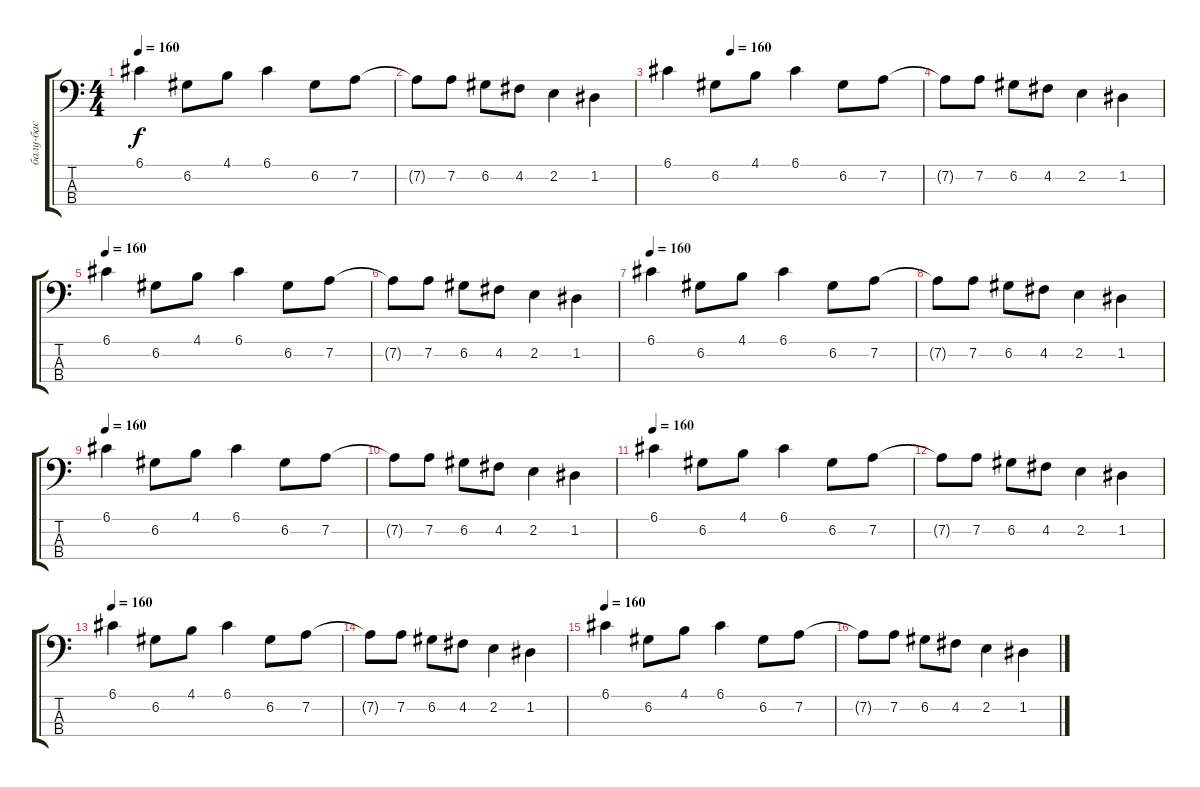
\track ("балу-бас" "балу-бас") {instrument electricbassfinger}
\staff {score tabs}
\tuning (G2 D2 A1 E1) {hide}
\ts (4 4)
\tempo 160
\clef f4
\ks c
6.1.4{dy f instrument electricbassfinger} 6.2.8 4.1.8 6.1.4 6.2.8 7.2.8 |
7.2{t}.8 7.2.8 6.2.8 4.2.8 2.2.4 1.2.4 |
\tempo (160 0.25)
6.1.4 6.2.8 4.1.8 6.1.4 6.2.8 7.2.8 |
7.2{t}.8 7.2.8 6.2.8 4.2.8 2.2.4 1.2.4 |
\tempo 160
6.1.4 6.2.8 4.1.8 6.1.4 6.2.8 7.2.8 |
7.2{t}.8 7.2.8 6.2.8 4.2.8 2.2.4 1.2.4 |
\tempo 160
6.1.4 6.2.8 4.1.8 6.1.4 6.2.8 7.2.8 |
7.2{t}.8 7.2.8 6.2.8 4.2.8 2.2.4 1.2.4 |
\tempo 160
6.1.4 6.2.8 4.1.8 6.1.4 6.2.8 7.2.8 |
7.2{t}.8 7.2.8 6.2.8 4.2.8 2.2.4 1.2.4 |
\tempo 160
6.1.4 6.2.8 4.1.8 6.1.4 6.2.8 7.2.8 |
7.2{t}.8 7.2.8 6.2.8 4.2.8 2.2.4 1.2.4 |
\tempo 160
6.1.4 6.2.8 4.1.8 6.1.4 6.2.8 7.2.8 |
7.2{t}.8 7.2.8 6.2.8 4.2.8 2.2.4 1.2.4 |
\tempo 160
6.1.4 6.2.8 4.1.8 6.1.4 6.2.8 7.2.8 |
7.2{t}.8 7.2.8 6.2.8 4.2.8 2.2.4 1.2.4
